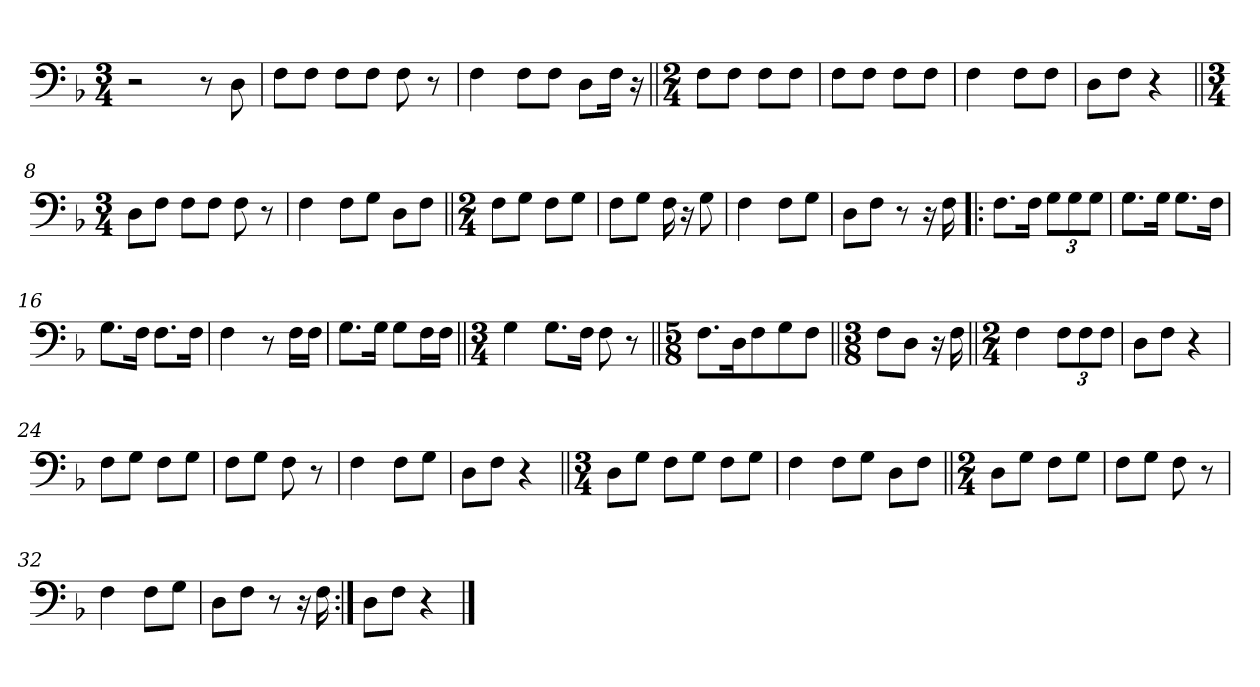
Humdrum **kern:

**kern
*part1
*staff1
*clefF4
*k[b-]
*M3/4
=1
2r
8r
8D\
=2
8F\L
8F\J
8F\L
8F\J
8F\
8r
=3
4F\
8F\L
8F\J
8D\L
16F\Jk
16r
=4||
*M2/4
8F\L
8F\J
8F\L
8F\J
=5
8F\L
8F\J
8F\L
8F\J
=6
4F\
8F\L
8F\J
=7
8D\L
8F\J
4r
=8||
*M3/4
8D\L
8F\J
8F\L
8F\J
8F\
8r
=9
4F\
8F\L
8G\J
8D\L
8F\J
=10||
*M2/4
8F\L
8G\J
8F\L
8G\J
=11
8F\L
8G\J
16F\
16r
8G\
=12
4F\
8F\L
8G\J
=13
8D\L
8F\J
8r
16r
16F\
=14!|:
8.F\L
16F\Jk
12G\L
12G\
12G\J
=15
8.G\L
16G\Jk
8.G\L
16F\Jk
=16
8.G\L
16F\Jk
8.F\L
16F\Jk
=17
4F\
8r
16F\LL
16F\JJ
=18
8.G\L
16G\Jk
8G\L
16F\L
16F\JJ
=19||
*M3/4
4G\
8.G\L
16F\Jk
8F\
8r
=20||
*M5/8
8.F\L
16D\K
8F\
8G\
8F\J
=21||
*M3/8
8F\L
8D\J
16r
16F\
=22||
*M2/4
4F\
12F\L
12F\
12F\J
=23
8D\L
8F\J
4r
=24
8F\L
8G\J
8F\L
8G\J
=25
8F\L
8G\J
8F\
8r
=26
4F\
8F\L
8G\J
=27
8D\L
8F\J
4r
=28||
*M3/4
8D\L
8G\J
8F\L
8G\J
8F\L
8G\J
=29
4F\
8F\L
8G\J
8D\L
8F\J
=30||
*M2/4
8D\L
8G\J
8F\L
8G\J
=31
8F\L
8G\J
8F\
8r
=32
4F\
8F\L
8G\J
=33
8D\L
8F\J
8r
16r
16F\
=34:|!
8D\L
8F\J
4r
==
*-
